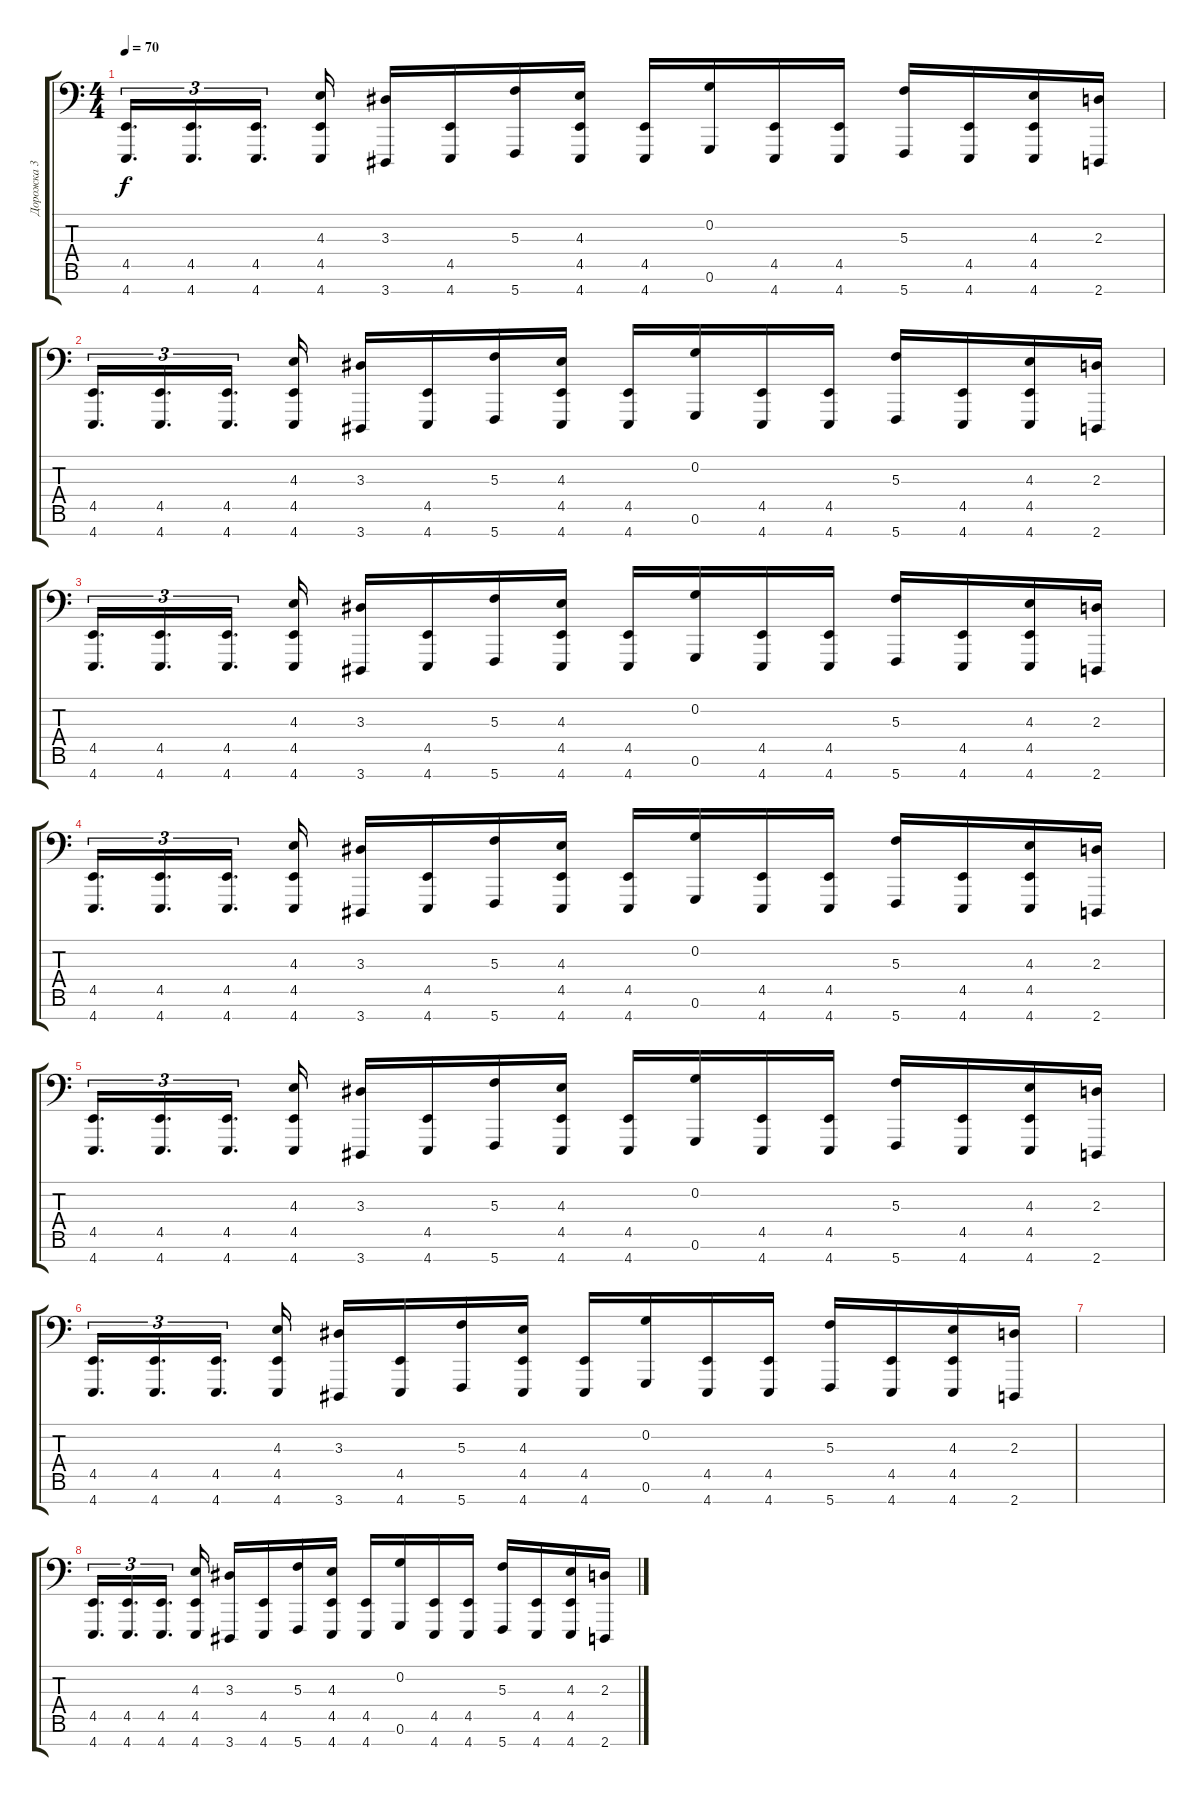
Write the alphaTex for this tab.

\track ("Дорожка 3" "Дорожка 3") {instrument lead8bassandlead}
\staff {score tabs}
\tuning (C4 G3 C3 F2 C2 G1 C1) {hide}
\ts (4 4)
\tempo 70
\clef f4
\ks c
(4.5 4.7).16{d tu (3 2) dy f} (4.5 4.7).16{d tu (3 2)} (4.5 4.7).16{d tu (3 2) beam splitsecondary} (4.3 4.5 4.7).16 (3.3 3.7).16 (4.5 4.7).16 (5.3 5.7).16 (4.3 4.5 4.7).16 (4.5 4.7).16 (0.2 0.6).16 (4.5 4.7).16 (4.5 4.7).16 (5.3 5.7).16 (4.5 4.7).16 (4.3 4.5 4.7).16 (2.3 2.7).16 |
(4.5 4.7).16{d tu (3 2)} (4.5 4.7).16{d tu (3 2)} (4.5 4.7).16{d tu (3 2) beam splitsecondary} (4.3 4.5 4.7).16 (3.3 3.7).16 (4.5 4.7).16 (5.3 5.7).16 (4.3 4.5 4.7).16 (4.5 4.7).16 (0.2 0.6).16 (4.5 4.7).16 (4.5 4.7).16 (5.3 5.7).16 (4.5 4.7).16 (4.3 4.5 4.7).16 (2.3 2.7).16 |
(4.5 4.7).16{d tu (3 2)} (4.5 4.7).16{d tu (3 2)} (4.5 4.7).16{d tu (3 2) beam splitsecondary} (4.3 4.5 4.7).16 (3.3 3.7).16 (4.5 4.7).16 (5.3 5.7).16 (4.3 4.5 4.7).16 (4.5 4.7).16 (0.2 0.6).16 (4.5 4.7).16 (4.5 4.7).16 (5.3 5.7).16 (4.5 4.7).16 (4.3 4.5 4.7).16 (2.3 2.7).16 |
(4.5 4.7).16{d tu (3 2)} (4.5 4.7).16{d tu (3 2)} (4.5 4.7).16{d tu (3 2) beam splitsecondary} (4.3 4.5 4.7).16 (3.3 3.7).16 (4.5 4.7).16 (5.3 5.7).16 (4.3 4.5 4.7).16 (4.5 4.7).16 (0.2 0.6).16 (4.5 4.7).16 (4.5 4.7).16 (5.3 5.7).16 (4.5 4.7).16 (4.3 4.5 4.7).16 (2.3 2.7).16 |
(4.5 4.7).16{d tu (3 2)} (4.5 4.7).16{d tu (3 2)} (4.5 4.7).16{d tu (3 2) beam splitsecondary} (4.3 4.5 4.7).16 (3.3 3.7).16 (4.5 4.7).16 (5.3 5.7).16 (4.3 4.5 4.7).16 (4.5 4.7).16 (0.2 0.6).16 (4.5 4.7).16 (4.5 4.7).16 (5.3 5.7).16 (4.5 4.7).16 (4.3 4.5 4.7).16 (2.3 2.7).16 |
(4.5 4.7).16{d tu (3 2)} (4.5 4.7).16{d tu (3 2)} (4.5 4.7).16{d tu (3 2) beam splitsecondary} (4.3 4.5 4.7).16 (3.3 3.7).16 (4.5 4.7).16 (5.3 5.7).16 (4.3 4.5 4.7).16 (4.5 4.7).16 (0.2 0.6).16 (4.5 4.7).16 (4.5 4.7).16 (5.3 5.7).16 (4.5 4.7).16 (4.3 4.5 4.7).16 (2.3 2.7).16 |
|
(4.5 4.7).16{d tu (3 2)} (4.5 4.7).16{d tu (3 2)} (4.5 4.7).16{d tu (3 2) beam splitsecondary} (4.3 4.5 4.7).16 (3.3 3.7).16 (4.5 4.7).16 (5.3 5.7).16 (4.3 4.5 4.7).16 (4.5 4.7).16 (0.2 0.6).16 (4.5 4.7).16 (4.5 4.7).16 (5.3 5.7).16 (4.5 4.7).16 (4.3 4.5 4.7).16 (2.3 2.7).16
